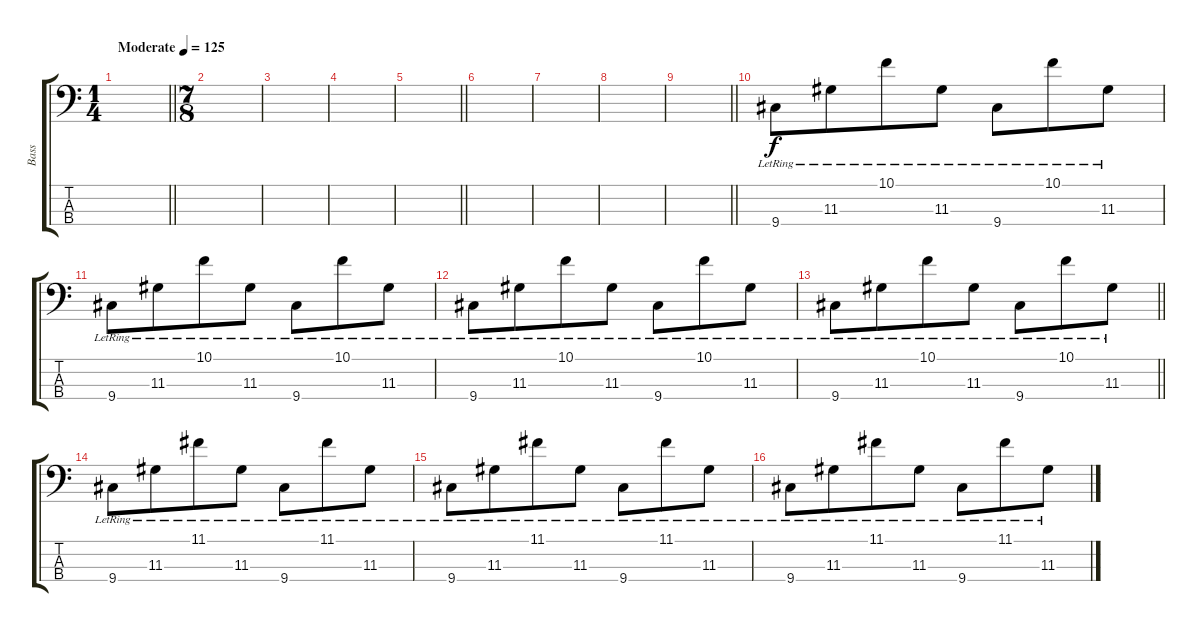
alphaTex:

\track ("Bass" "Bass") {instrument electricbassfinger}
\staff {score tabs}
\tuning (G2 D2 A1 E1) {hide}
\ts (1 4)
\tempo (125 "Moderate")
\clef f4
\barLineRight lightlight
\ks c
|
\ts (7 8)
|
|
|
\barLineRight lightlight
|
|
|
|
\barLineRight lightlight
|
9.4{lr}.8 11.3{lr}.8 10.1{lr}.8 11.3{lr}.8 9.4{lr}.8 10.1{lr}.8 11.3{lr}.8 |
9.4{lr}.8 11.3{lr}.8 10.1{lr}.8 11.3{lr}.8 9.4{lr}.8 10.1{lr}.8 11.3{lr}.8 |
9.4{lr}.8 11.3{lr}.8 10.1{lr}.8 11.3{lr}.8 9.4{lr}.8 10.1{lr}.8 11.3{lr}.8 |
\barLineRight lightlight
9.4{lr}.8 11.3{lr}.8 10.1{lr}.8 11.3{lr}.8 9.4{lr}.8 10.1{lr}.8 11.3{lr}.8 |
9.4{lr}.8 11.3{lr}.8 11.1{lr}.8 11.3{lr}.8 9.4{lr}.8 11.1{lr}.8 11.3{lr}.8 |
9.4{lr}.8 11.3{lr}.8 11.1{lr}.8 11.3{lr}.8 9.4{lr}.8 11.1{lr}.8 11.3{lr}.8 |
9.4{lr}.8 11.3{lr}.8 11.1{lr}.8 11.3{lr}.8 9.4{lr}.8 11.1{lr}.8 11.3{lr}.8
